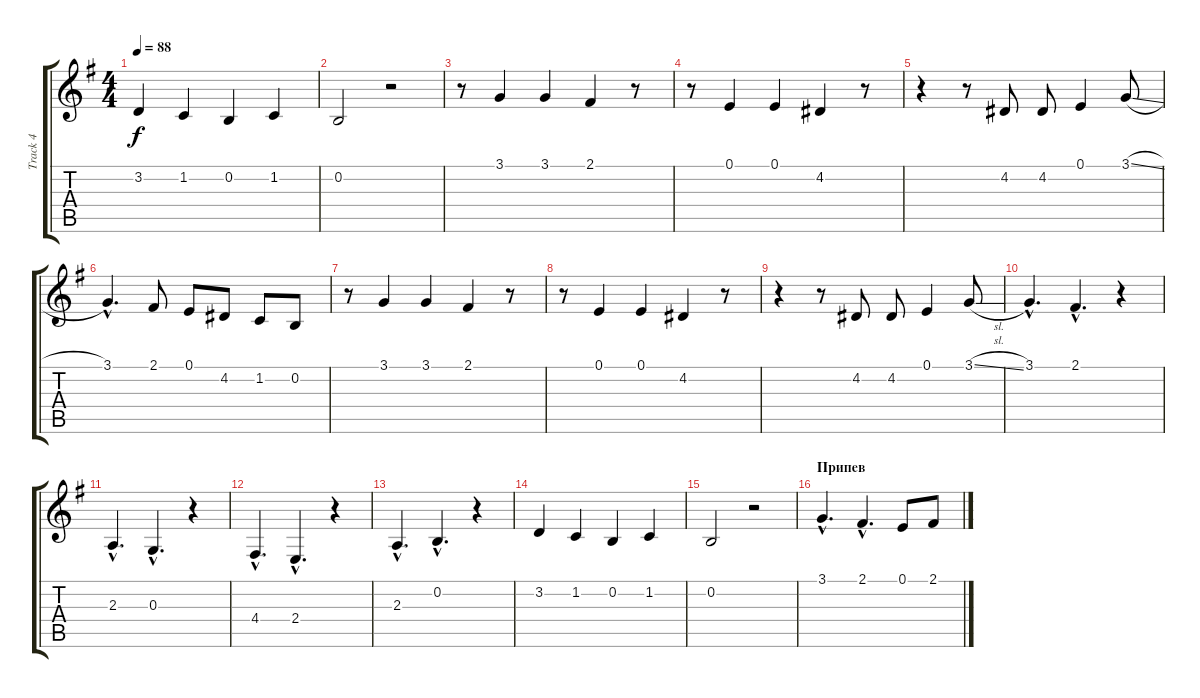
\track ("Track 4" "Track 4") {instrument violin}
\staff {score tabs}
\tuning (E4 B3 G3 D3 A2 E2) {hide}
\ts (4 4)
\tempo 88
\clef g2
\ks g
3.2.4{dy f} 1.2.4 0.2.4 1.2.4 |
0.2.2 r.2 |
r.8 3.1.4 3.1.4 2.1.4 r.8 |
r.8 0.1.4 0.1.4 4.2.4 r.8 |
r.4 r.8 4.2.8 4.2.8 0.1.4 3.1{sl}.8 |
3.1{hac}.4{d} 2.1.8 0.1.8 4.2.8 1.2.8 0.2.8 |
r.8 3.1.4 3.1.4 2.1.4 r.8 |
r.8 0.1.4 0.1.4 4.2.4 r.8 |
r.4 r.8 4.2.8 4.2.8 0.1.4 3.1{sl}.8 |
3.1{hac}.4{d} 2.1{hac}.4{d} r.4 |
2.3{hac}.4{d} 0.3{hac}.4{d} r.4 |
4.4{hac}.4{d} 2.4{hac}.4{d} r.4 |
2.3{hac}.4{d} 0.2{hac}.4{d} r.4 |
3.2.4 1.2.4 0.2.4 1.2.4 |
0.2.2 r.2 |
\section ("" "Припев")
3.1{hac}.4{d} 2.1{hac}.4{d} 0.1.8 2.1.8
